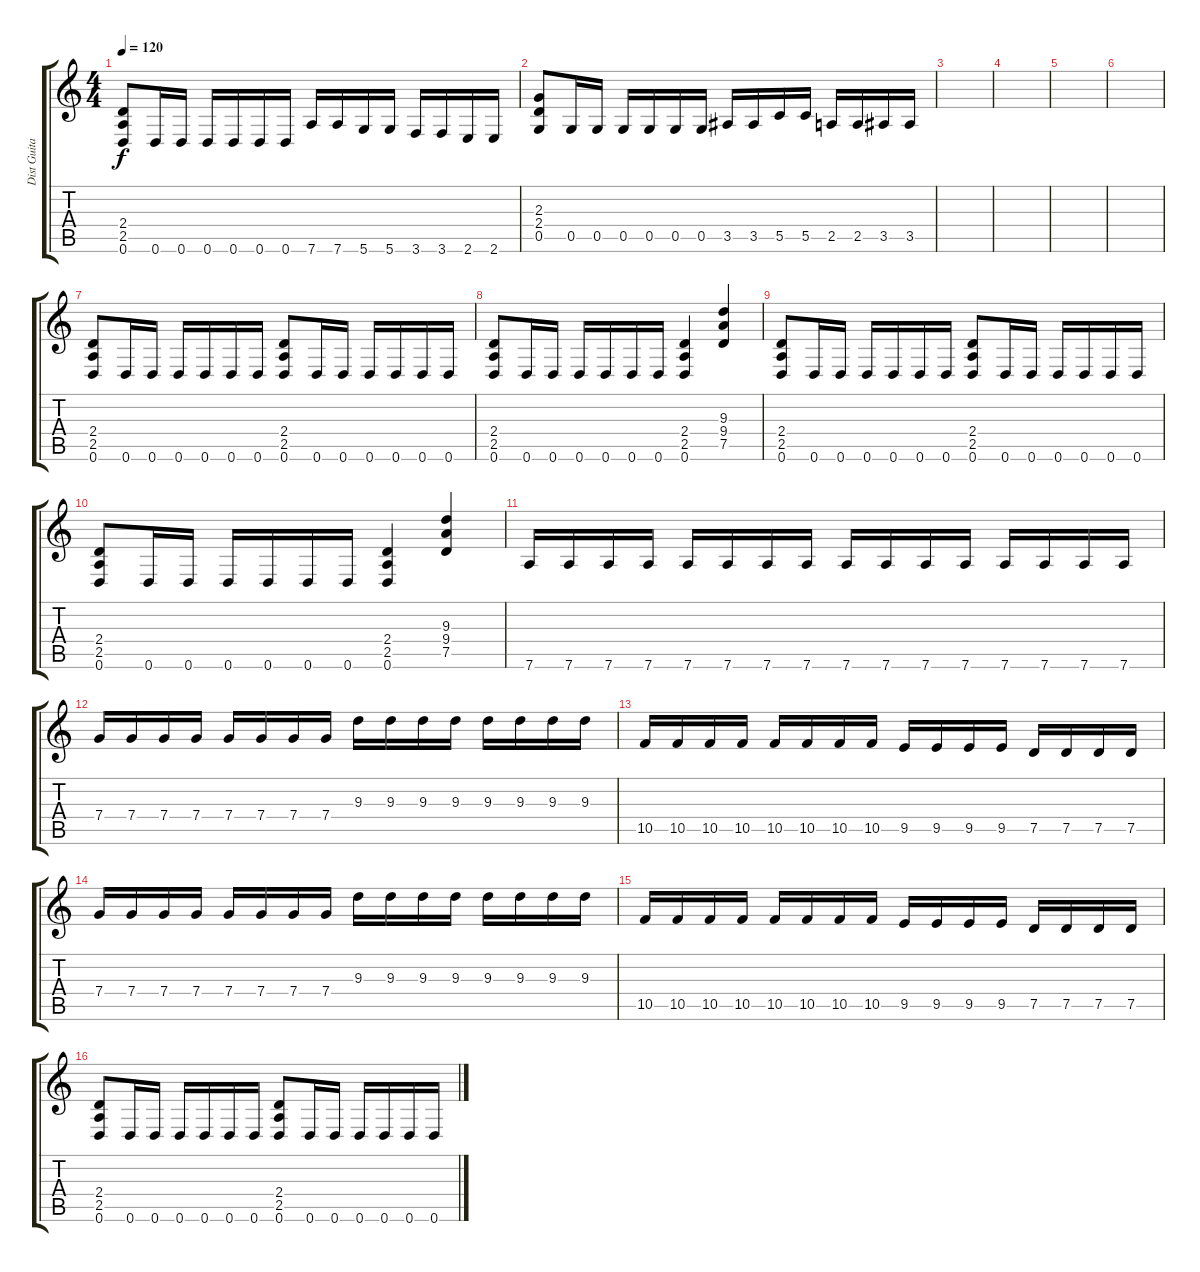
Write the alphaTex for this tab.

\track ("Dist Guitar II" "Dist Guita") {instrument distortionguitar}
\staff {score tabs}
\tuning (D4 A3 F3 C3 G2 D2) {hide}
\ts (4 4)
\tempo 120
\clef g2
\ks c
(2.4 2.5 0.6).8{dy f} 0.6.16 0.6.16 0.6.16 0.6.16 0.6.16 0.6.16 7.6.16 7.6.16 5.6.16 5.6.16 3.6.16 3.6.16 2.6.16 2.6.16 |
(2.3 2.4 0.5).8 0.5.16 0.5.16 0.5.16 0.5.16 0.5.16 0.5.16 3.5.16 3.5.16 5.5.16 5.5.16 2.5.16 2.5.16 3.5.16 3.5.16 |
|
|
|
|
(2.4 2.5 0.6).8 0.6.16 0.6.16 0.6.16 0.6.16 0.6.16 0.6.16 (2.4 2.5 0.6).8 0.6.16 0.6.16 0.6.16 0.6.16 0.6.16 0.6.16 |
(2.4 2.5 0.6).8 0.6.16 0.6.16 0.6.16 0.6.16 0.6.16 0.6.16 (2.4 2.5 0.6).4 (9.3 9.4 7.5).4 |
(2.4 2.5 0.6).8 0.6.16 0.6.16 0.6.16 0.6.16 0.6.16 0.6.16 (2.4 2.5 0.6).8 0.6.16 0.6.16 0.6.16 0.6.16 0.6.16 0.6.16 |
(2.4 2.5 0.6).8 0.6.16 0.6.16 0.6.16 0.6.16 0.6.16 0.6.16 (2.4 2.5 0.6).4 (9.3 9.4 7.5).4 |
7.6.16 7.6.16 7.6.16 7.6.16 7.6.16 7.6.16 7.6.16 7.6.16 7.6.16 7.6.16 7.6.16 7.6.16 7.6.16 7.6.16 7.6.16 7.6.16 |
7.4.16 7.4.16 7.4.16 7.4.16 7.4.16 7.4.16 7.4.16 7.4.16 9.3.16 9.3.16 9.3.16 9.3.16 9.3.16 9.3.16 9.3.16 9.3.16 |
10.5.16 10.5.16 10.5.16 10.5.16 10.5.16 10.5.16 10.5.16 10.5.16 9.5.16 9.5.16 9.5.16 9.5.16 7.5.16 7.5.16 7.5.16 7.5.16 |
7.4.16 7.4.16 7.4.16 7.4.16 7.4.16 7.4.16 7.4.16 7.4.16 9.3.16 9.3.16 9.3.16 9.3.16 9.3.16 9.3.16 9.3.16 9.3.16 |
10.5.16 10.5.16 10.5.16 10.5.16 10.5.16 10.5.16 10.5.16 10.5.16 9.5.16 9.5.16 9.5.16 9.5.16 7.5.16 7.5.16 7.5.16 7.5.16 |
(2.4 2.5 0.6).8 0.6.16 0.6.16 0.6.16 0.6.16 0.6.16 0.6.16 (2.4 2.5 0.6).8 0.6.16 0.6.16 0.6.16 0.6.16 0.6.16 0.6.16
